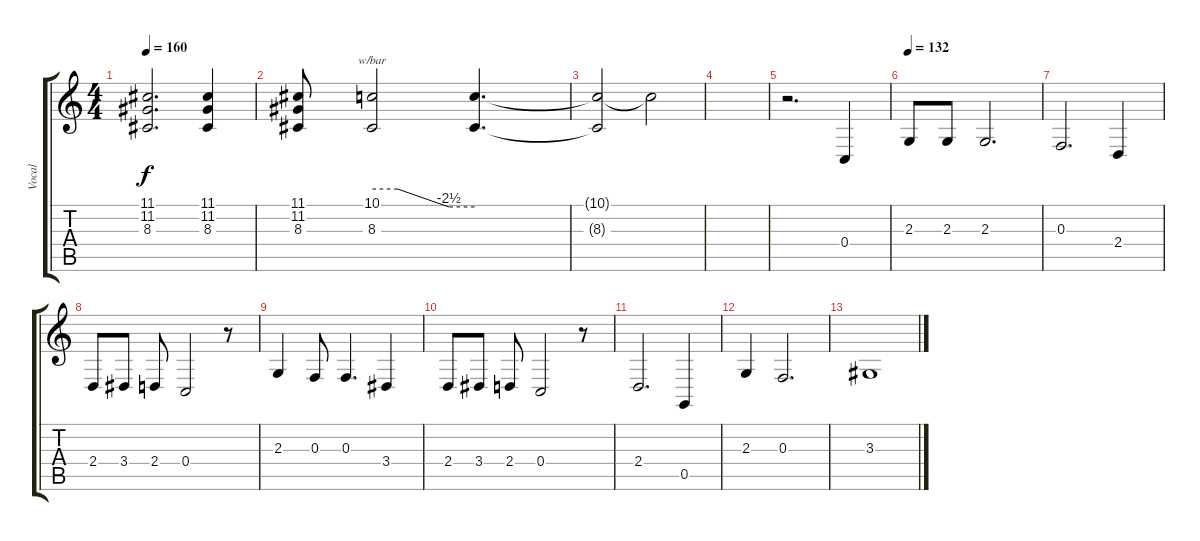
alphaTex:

\track ("Vocal" "Vocal") {instrument englishhorn}
\staff {score tabs}
\tuning (D4 A3 F3 C3 G2 C2) {hide}
\ts (4 4)
\tempo 160
\clef g2
\ks c
(11.1 11.2 8.3).2{d dy f} (11.1 11.2 8.3).4 |
(11.1 11.2 8.3).8 (10.1 8.3).2{tbe (custom default 0 0 15 0 45 -10 60 -10)} (10.1{t} 8.3{t}).4{d} |
(10.1{t} 8.3{t}).2 10.1{t}.2 |
|
r.2{d} 0.4.4 |
\tempo 132
2.3.8 2.3.8 2.3.2{d} |
0.3.2{d} 2.4.4 |
2.4.8 3.4.8 2.4.8 0.4.2 r.8 |
2.3.4 0.3.8 0.3.4{d} 3.4.4 |
2.4.8 3.4.8 2.4.8 0.4.2 r.8 |
2.4.2{d} 0.5.4 |
2.3.4 0.3.2{d} |
3.3.1
